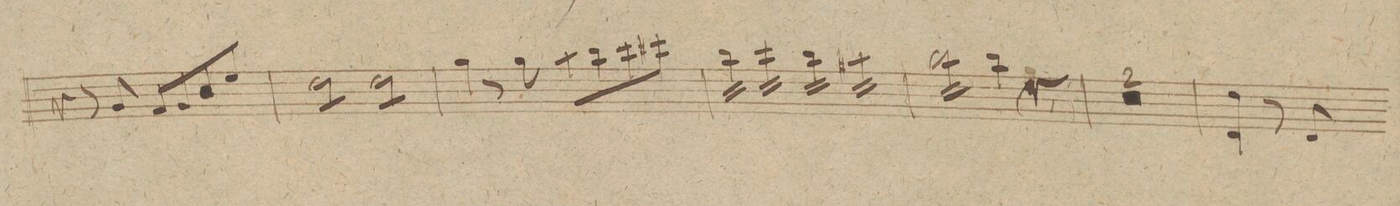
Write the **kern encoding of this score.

**kern	**dynam
*I"Alto Viola.	*
*clefC3	*
*k[f#c#g#]	*
*met(c|)	*
*M2/2	*
4r	.
8r	.
8A/	.
8G#/L	.
8A/	.
8d/	.
8f#/J	.
=6	=6
*2\right	*
8e\L	.
8e\	.
8e\	.
8e\J	.
8e\L	.
8e\	.
8e\	.
8e\J	.
=7	=7
4a\	.
8r	.
8a\	.
8b\L	.
8cc#\	.
8dd\	.
8dd#X\J	.
=8	=8
16cc#\LL	.
16cc#\	.
16cc#\	.
16cc#\JJ	.
16dd\LL	.
16dd\	.
16dd\	.
16dd\JJ	.
16cc#\LL	.
16cc#\	.
16cc#\	.
16cc#\JJ	.
16b#X\LL	.
16b#\	.
16b#\	.
16b#\JJ	.
=9	=9
16cc#\LL	.
16cc#\	.
16cc#\	.
16cc#\	.
16cc#\	.
16cc#\	.
16cc#\	.
16cc#\JJ	.
4cc#\	.
4r	.
*Xtremolo	*
=10	=10
0r	.
=11	=11
=12	=12
4E\ 4e	.
8r	.
8E/	.
*-	*-
